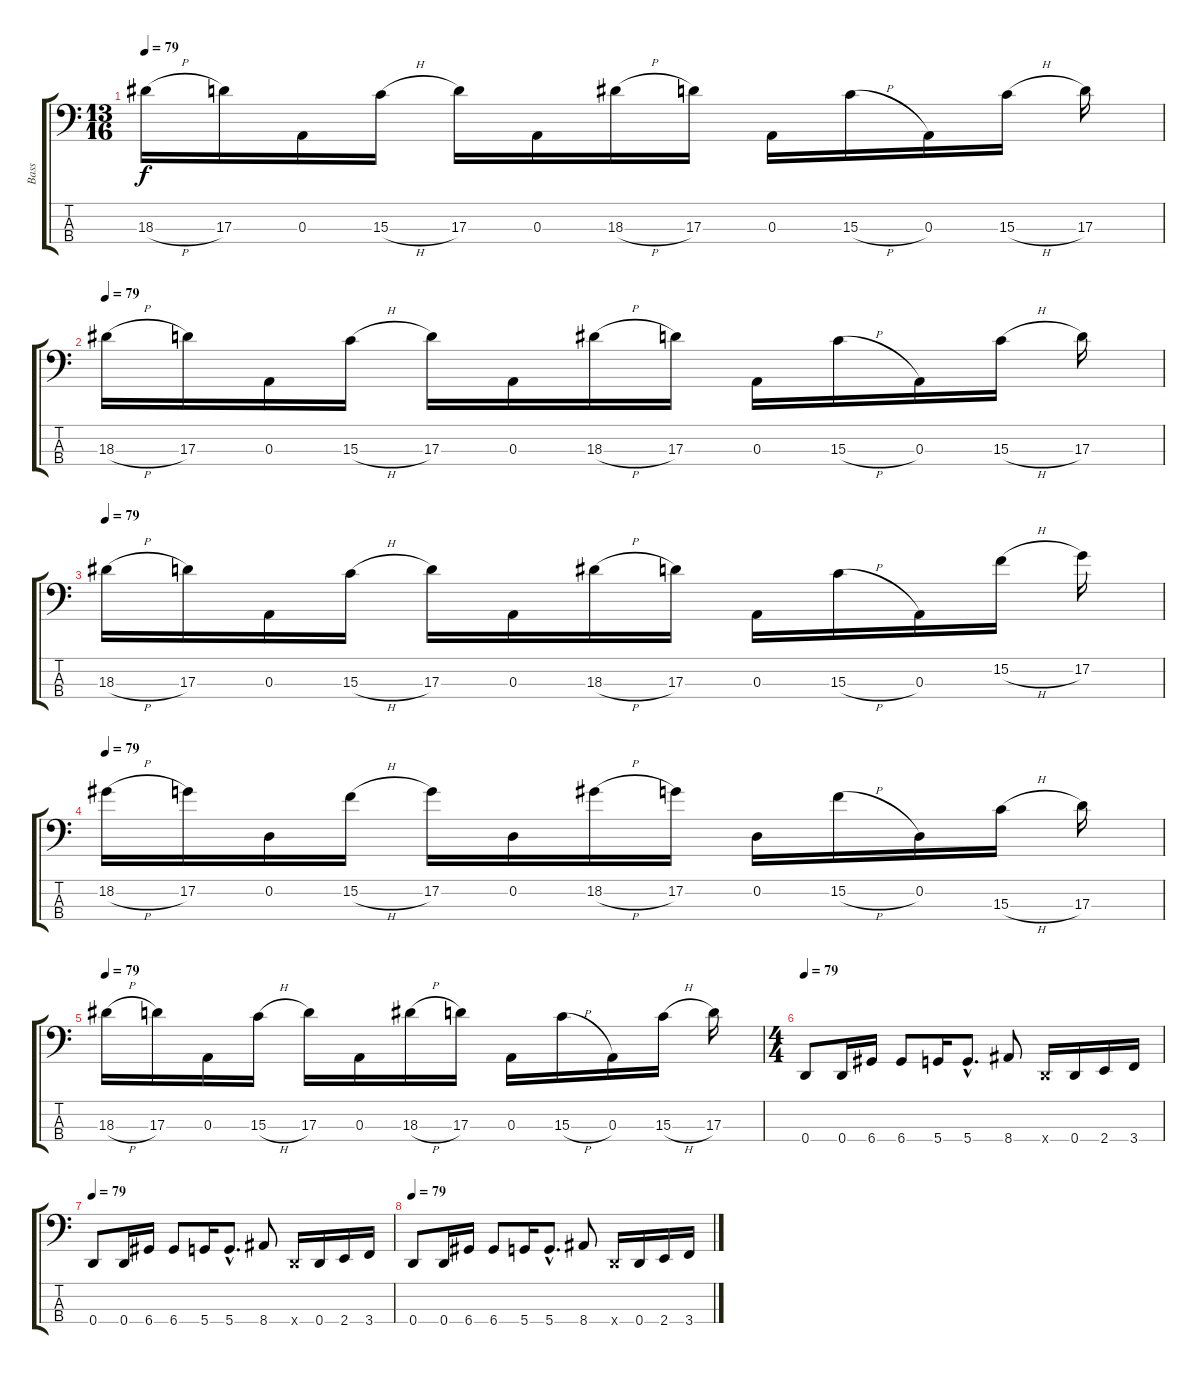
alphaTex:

\track ("Bass" "Bass") {instrument electricbasspick}
\staff {score tabs}
\tuning (G2 D2 A1 D1) {hide}
\ts (13 16)
\tempo 79
\clef f4
\ks c
18.3{h}.16{dy f} 17.3.16 0.3.16 15.3{h}.16 17.3.16 0.3.16 18.3{h}.16 17.3.16 0.3.16 15.3{h}.16 0.3.16 15.3{h}.16 17.3.16 |
\tempo 79
18.3{h}.16 17.3.16 0.3.16 15.3{h}.16 17.3.16 0.3.16 18.3{h}.16 17.3.16 0.3.16 15.3{h}.16 0.3.16 15.3{h}.16 17.3.16 |
\tempo 79
18.3{h}.16 17.3.16 0.3.16 15.3{h}.16 17.3.16 0.3.16 18.3{h}.16 17.3.16 0.3.16 15.3{h}.16 0.3.16 15.2{h}.16 17.2.16 |
\tempo 79
18.2{h}.16 17.2.16 0.2.16 15.2{h}.16 17.2.16 0.2.16 18.2{h}.16 17.2.16 0.2.16 15.2{h}.16 0.2.16 15.3{h}.16 17.3.16 |
\tempo 79
18.3{h}.16 17.3.16 0.3.16 15.3{h}.16 17.3.16 0.3.16 18.3{h}.16 17.3.16 0.3.16 15.3{h}.16 0.3.16 15.3{h}.16 17.3.16 |
\ts (4 4)
\tempo 79
0.4.8 0.4.16 6.4.16 6.4.8 5.4.16 5.4{hac}.8{d} 8.4.8 0.4{x}.16 0.4.16 2.4.16 3.4.16 |
\tempo 79
0.4.8 0.4.16 6.4.16 6.4.8 5.4.16 5.4{hac}.8{d} 8.4.8 0.4{x}.16 0.4.16 2.4.16 3.4.16 |
\tempo 79
0.4.8 0.4.16 6.4.16 6.4.8 5.4.16 5.4{hac}.8{d} 8.4.8 0.4{x}.16 0.4.16 2.4.16 3.4.16
